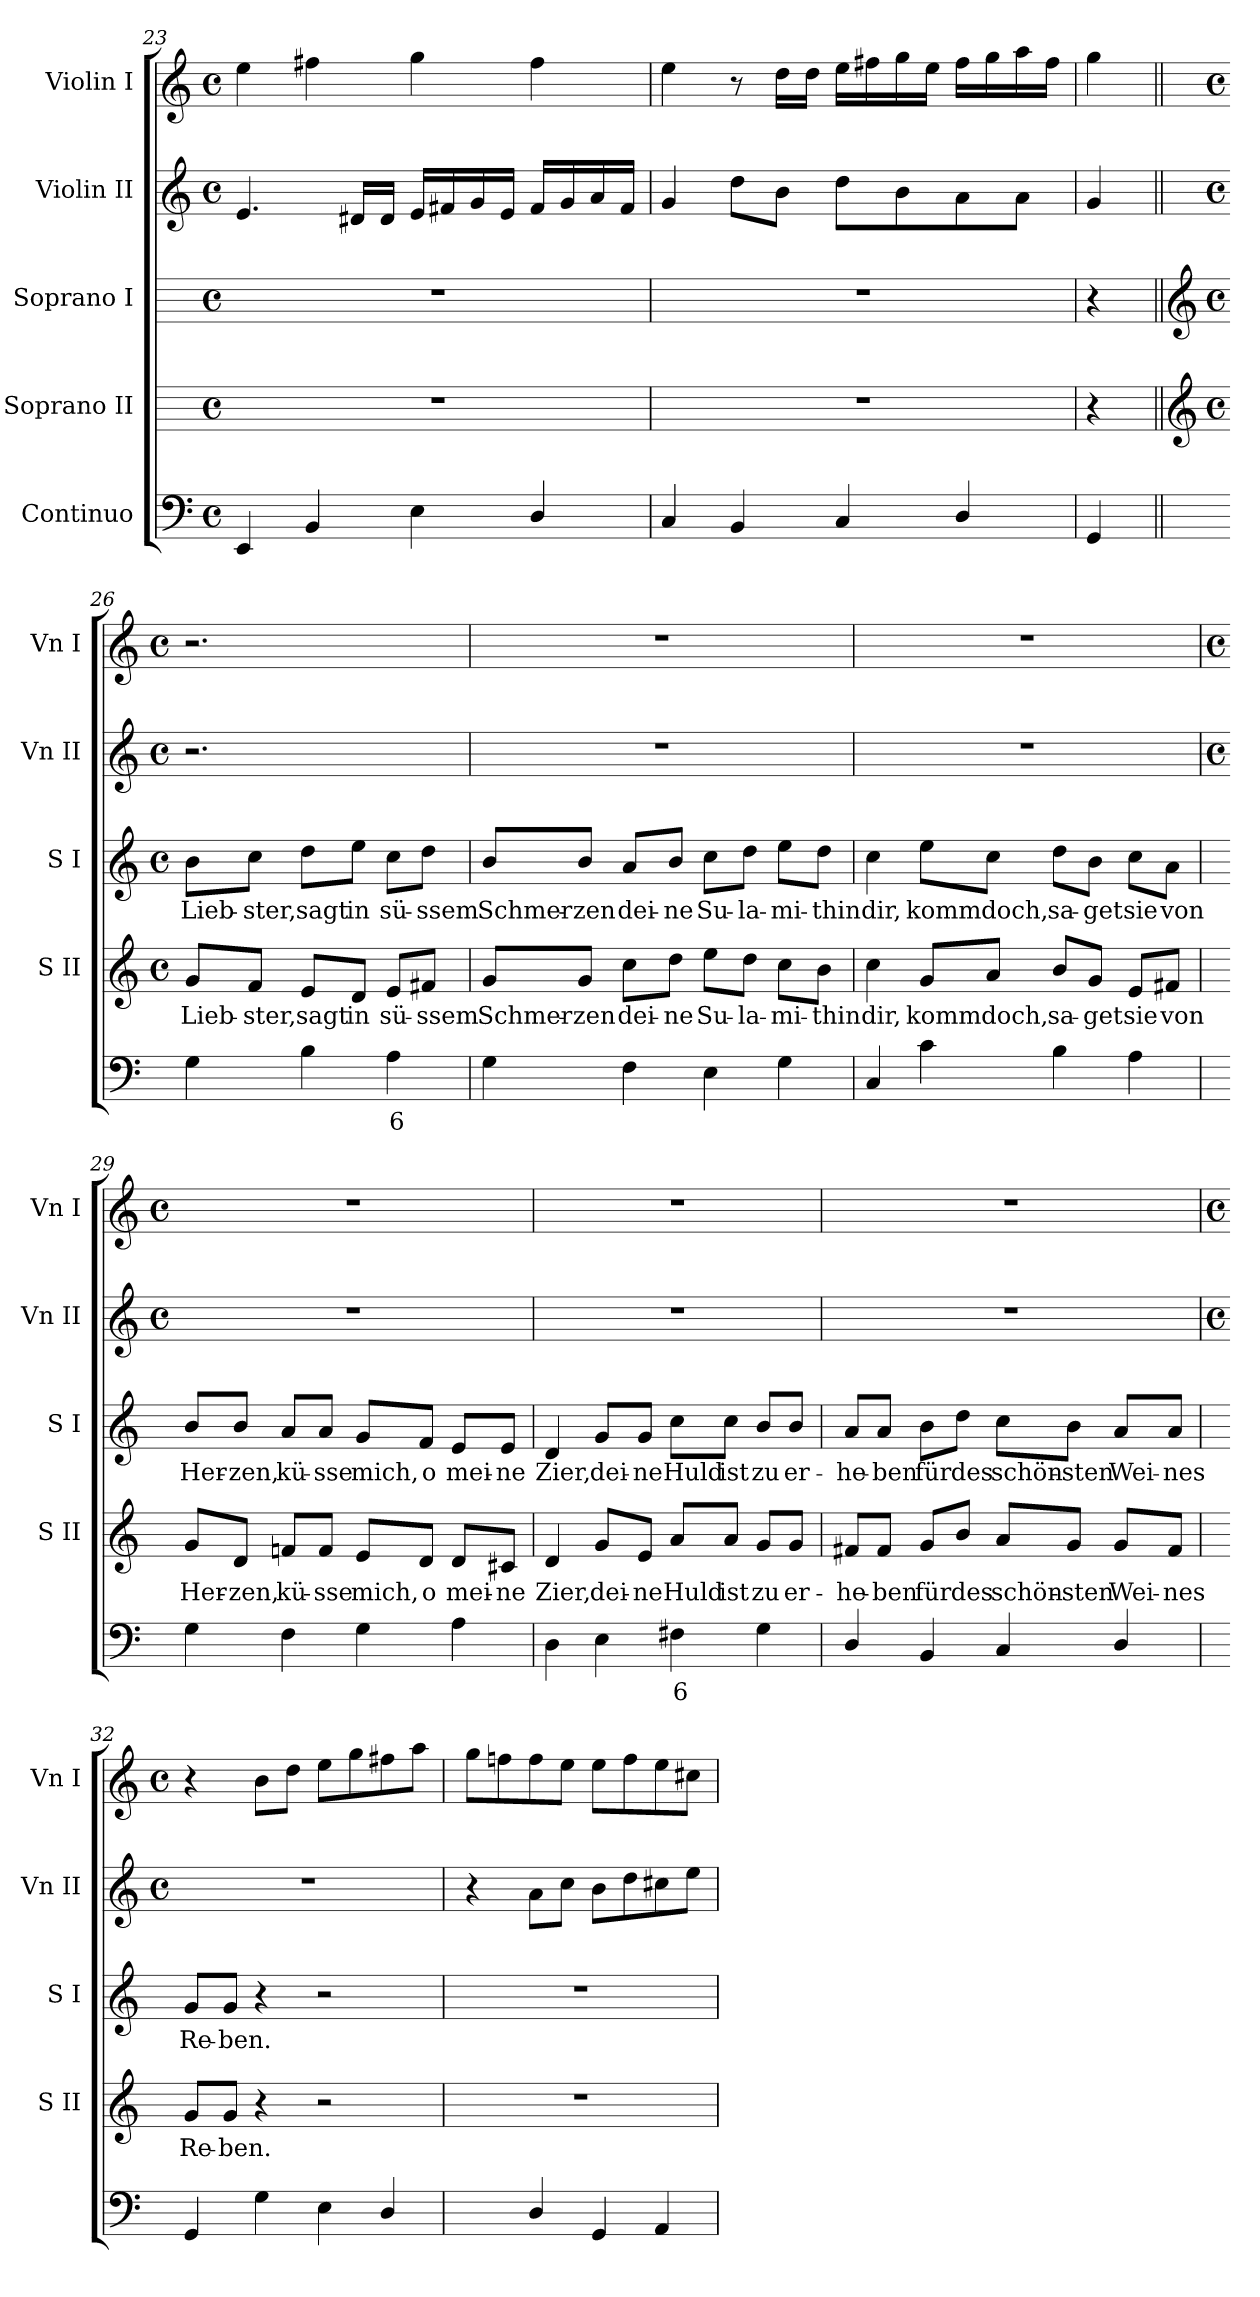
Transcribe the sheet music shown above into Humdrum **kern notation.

**kern	**text	**kern	**text	**kern	**text	**kern	**kern
*part5	*part5	*part4	*part4	*part3	*part3	*part2	*part1
*staff5	*staff5	*staff4	*staff4	*staff3	*staff3	*staff2	*staff1
*I"Continuo	*	*I"Soprano II	*	*I"Soprano I	*	*I"Violin II	*I"Violin I
*	*	*I'S II	*	*I'S I	*	*I'Vn II	*I'Vn I
*clefF4	*	*	*	*	*	*clefG2	*clefG2
*k[]	*	*	*	*	*	*k[]	*k[]
*C:	*	*	*	*	*	*C:	*C:
*M4/4	*	*M4/4	*	*M4/4	*	*M4/4	*M4/4
*met(c)	*	*met(c)	*	*met(c)	*	*met(c)	*met(c)
=23	=23	=23	=23	=23	=23	=23	=23
4EE	.	1r	.	1r	.	4.e	4ee
4BB	.	.	.	.	.	.	4ff#X
.	.	.	.	.	.	16d#XLL	.
.	.	.	.	.	.	16d#JJ	.
4E	.	.	.	.	.	16eLL	4gg
.	.	.	.	.	.	16f#X	.
.	.	.	.	.	.	16g	.
.	.	.	.	.	.	16eJJ	.
4D/	.	.	.	.	.	16f#LL	4ff#
.	.	.	.	.	.	16g	.
.	.	.	.	.	.	16a	.
.	.	.	.	.	.	16f#JJ	.
=24	=24	=24	=24	=24	=24	=24	=24
4C	.	1r	.	1r	.	4g	4ee
4BB	.	.	.	.	.	8ddL	8r
.	.	.	.	.	.	8bJ	16ddLL
.	.	.	.	.	.	.	16ddJJ
4C	.	.	.	.	.	8ddL	16eeLL
.	.	.	.	.	.	.	16ff#X
.	.	.	.	.	.	8b	16gg
.	.	.	.	.	.	.	16eeJJ
4D/	.	.	.	.	.	8a	16ff#LL
.	.	.	.	.	.	.	16gg
.	.	.	.	.	.	8aJ	16aa
.	.	.	.	.	.	.	16ff#JJ
=25	=25	=25	=25	=25	=25	=25	=25
4GG	.	4r	.	4r	.	4g	4gg
!!LO:LB:g=z
=26||	=26||	=26||	=26||	=26||	=26||	=26||	=26||
*	*	*clefG2	*	*clefG2	*	*	*
*	*	*k[]	*	*k[]	*	*	*
*	*	*C:	*	*C:	*	*	*
*	*	*M4/4	*	*M4/4	*	*M4/4	*M4/4
*	*	*met(c)	*	*met(c)	*	*met(c)	*met(c)
!	!	!	!LO:LY:b	!	!LO:LY:b	!	!
4G	.	8g/L	Lieb-	8b\L	Lieb-	2.r	2.r
!	!	!	!LO:LY:b	!	!LO:LY:b	!	!
.	.	8f/J	-ster,	8cc\J	-ster,	.	.
!	!	!	!LO:LY:b	!	!LO:LY:b	!	!
4B	.	8e/L	sagt	8dd\L	sagt	.	.
!	!	!	!LO:LY:b	!	!LO:LY:b	!	!
.	.	8d/J	in	8ee\J	in	.	.
!	!LO:LY:b	!	!LO:LY:b	!	!LO:LY:b	!	!
4A	6	8e/L	sü-	8cc\L	sü-	.	.
!	!	!	!LO:LY:b	!	!LO:LY:b	!	!
.	.	8f#X/J	-ssem	8dd\J	-ssem	.	.
=27	=27	=27	=27	=27	=27	=27	=27
!	!	!	!LO:LY:b	!	!LO:LY:b	!	!
4G	.	8g/L	Schmer-	8b/L	Schmer-	1r	1r
!	!	!	!LO:LY:b	!	!LO:LY:b	!	!
.	.	8g/J	-zen	8b/J	-zen	.	.
!	!	!	!LO:LY:b	!	!LO:LY:b	!	!
4F	.	8cc\L	dei-	8a/L	dei-	.	.
!	!	!	!LO:LY:b	!	!LO:LY:b	!	!
.	.	8dd\J	-ne	8b/J	-ne	.	.
!	!	!	!LO:LY:b	!	!LO:LY:b	!	!
4E	.	8ee\L	Su-	8cc\L	Su-	.	.
!	!	!	!LO:LY:b	!	!LO:LY:b	!	!
.	.	8dd\J	-la-	8dd\J	-la-	.	.
!	!	!	!LO:LY:b	!	!LO:LY:b	!	!
4G	.	8cc\L	-mi-	8ee\L	-mi-	.	.
!	!	!	!LO:LY:b	!	!LO:LY:b	!	!
.	.	8b\J	-thin	8dd\J	-thin	.	.
=28	=28	=28	=28	=28	=28	=28	=28
!	!	!	!LO:LY:b	!	!LO:LY:b	!	!
4C	.	4cc	dir,	4cc	dir,	1r	1r
!	!	!	!LO:LY:b	!	!LO:LY:b	!	!
4c	.	8g/L	komm	8ee\L	komm	.	.
!	!	!	!LO:LY:b	!	!LO:LY:b	!	!
.	.	8a/J	doch,	8cc\J	doch,	.	.
!	!	!	!LO:LY:b	!	!LO:LY:b	!	!
4B	.	8b/L	sa-	8dd\L	sa-	.	.
!	!	!	!LO:LY:b	!	!LO:LY:b	!	!
.	.	8g/J	-get	8b\J	-get	.	.
!	!	!	!LO:LY:b	!	!LO:LY:b	!	!
4A	.	8e/L	sie	8cc\L	sie	.	.
!	!	!	!LO:LY:b	!	!LO:LY:b	!	!
.	.	8f#X/J	von	8a\J	von	.	.
!!LO:LB:g=z
=29	=29	=29	=29	=29	=29	=29	=29
*	*	*	*	*	*	*M4/4	*M4/4
*	*	*	*	*	*	*met(c)	*met(c)
!	!	!	!LO:LY:b	!	!LO:LY:b	!	!
4G	.	8g/L	Her-	8b/L	Her-	1r	1r
!	!	!	!LO:LY:b	!	!LO:LY:b	!	!
.	.	8d/J	-zen,	8b/J	-zen,	.	.
!	!	!	!LO:LY:b	!	!LO:LY:b	!	!
4F	.	8fn/L	kü-	8a/L	kü-	.	.
!	!	!	!LO:LY:b	!	!LO:LY:b	!	!
.	.	8f/J	-sse	8a/J	-sse	.	.
!	!	!	!LO:LY:b	!	!LO:LY:b	!	!
4G	.	8e/L	mich,	8g/L	mich,	.	.
!	!	!	!LO:LY:b	!	!LO:LY:b	!	!
.	.	8d/J	o	8f/J	o	.	.
!	!	!	!LO:LY:b	!	!LO:LY:b	!	!
4A	.	8d/L	mei-	8e/L	mei-	.	.
!	!	!	!LO:LY:b	!	!LO:LY:b	!	!
.	.	8c#X/J	-ne	8e/J	-ne	.	.
=30	=30	=30	=30	=30	=30	=30	=30
!	!	!	!LO:LY:b	!	!LO:LY:b	!	!
4D	.	4d	Zier,	4d	Zier,	1r	1r
!	!	!	!LO:LY:b	!	!LO:LY:b	!	!
4E	.	8g/L	dei-	8g/L	dei-	.	.
!	!	!	!LO:LY:b	!	!LO:LY:b	!	!
.	.	8e/J	-ne	8g/J	-ne	.	.
!	!LO:LY:b	!	!LO:LY:b	!	!LO:LY:b	!	!
4F#X	6	8a/L	Huld	8cc\L	Huld	.	.
!	!	!	!LO:LY:b	!	!LO:LY:b	!	!
.	.	8a/J	ist	8cc\J	ist	.	.
!	!	!	!LO:LY:b	!	!LO:LY:b	!	!
4G	.	8g/L	zu	8b/L	zu	.	.
!	!	!	!LO:LY:b	!	!LO:LY:b	!	!
.	.	8g/J	er-	8b/J	er-	.	.
=31	=31	=31	=31	=31	=31	=31	=31
!	!	!	!LO:LY:b	!	!LO:LY:b	!	!
4D/	.	8f#X/L	-he-	8a/L	-he-	1r	1r
!	!	!	!LO:LY:b	!	!LO:LY:b	!	!
.	.	8f#/J	-ben	8a/J	-ben	.	.
!	!	!	!LO:LY:b	!	!LO:LY:b	!	!
4BB	.	8g/L	für	8b\L	für	.	.
!	!	!	!LO:LY:b	!	!LO:LY:b	!	!
.	.	8b/J	des	8dd\J	des	.	.
!	!	!	!LO:LY:b	!	!LO:LY:b	!	!
4C	.	8a/L	schön-	8cc\L	schön-	.	.
!	!	!	!LO:LY:b	!	!LO:LY:b	!	!
.	.	8g/J	-sten	8b\J	-sten	.	.
!	!	!	!LO:LY:b	!	!LO:LY:b	!	!
4D/	.	8g/L	Wei-	8a/L	Wei-	.	.
!	!	!	!LO:LY:b	!	!LO:LY:b	!	!
.	.	8f#/J	-nes	8a/J	-nes	.	.
!!LO:LB:g=z
=32	=32	=32	=32	=32	=32	=32	=32
*	*	*	*	*	*	*k[]	*k[]
*	*	*	*	*	*	*C:	*C:
*	*	*	*	*	*	*M4/4	*M4/4
*	*	*	*	*	*	*met(c)	*met(c)
!	!	!	!LO:LY:b	!	!LO:LY:b	!	!
4GG	.	8g/L	Re-	8g/L	Re-	1r	4r
!	!	!	!LO:LY:b	!	!LO:LY:b	!	!
.	.	8g/J	-ben.	8g/J	-ben.	.	.
4G	.	4r	.	4r	.	.	8bL
.	.	.	.	.	.	.	8ddJ
4E	.	2r	.	2r	.	.	8eeL
.	.	.	.	.	.	.	8gg
4D/	.	.	.	.	.	.	8ff#X
.	.	.	.	.	.	.	8aaJ
=33	=33	=33	=33	=33	=33	=33	=33
!	!LO:LY:b	!	!	!	!	!	!
[8C#XLyy	5	1r	.	1r	.	4r	8ggL
!	!LO:LY:b	!	!	!	!	!	!
8C#Jyy]	6	.	.	.	.	.	8ffn
4D/	.	.	.	.	.	8aL	8ff
.	.	.	.	.	.	8ccJ	8eeJ
4GG	.	.	.	.	.	8bL	8eeL
.	.	.	.	.	.	8dd	8ff
4AA	.	.	.	.	.	8cc#X	8ee
.	.	.	.	.	.	8eeJ	8cc#XJ
=	=	=	=	=	=	=	=
*-	*-	*-	*-	*-	*-	*-	*-
